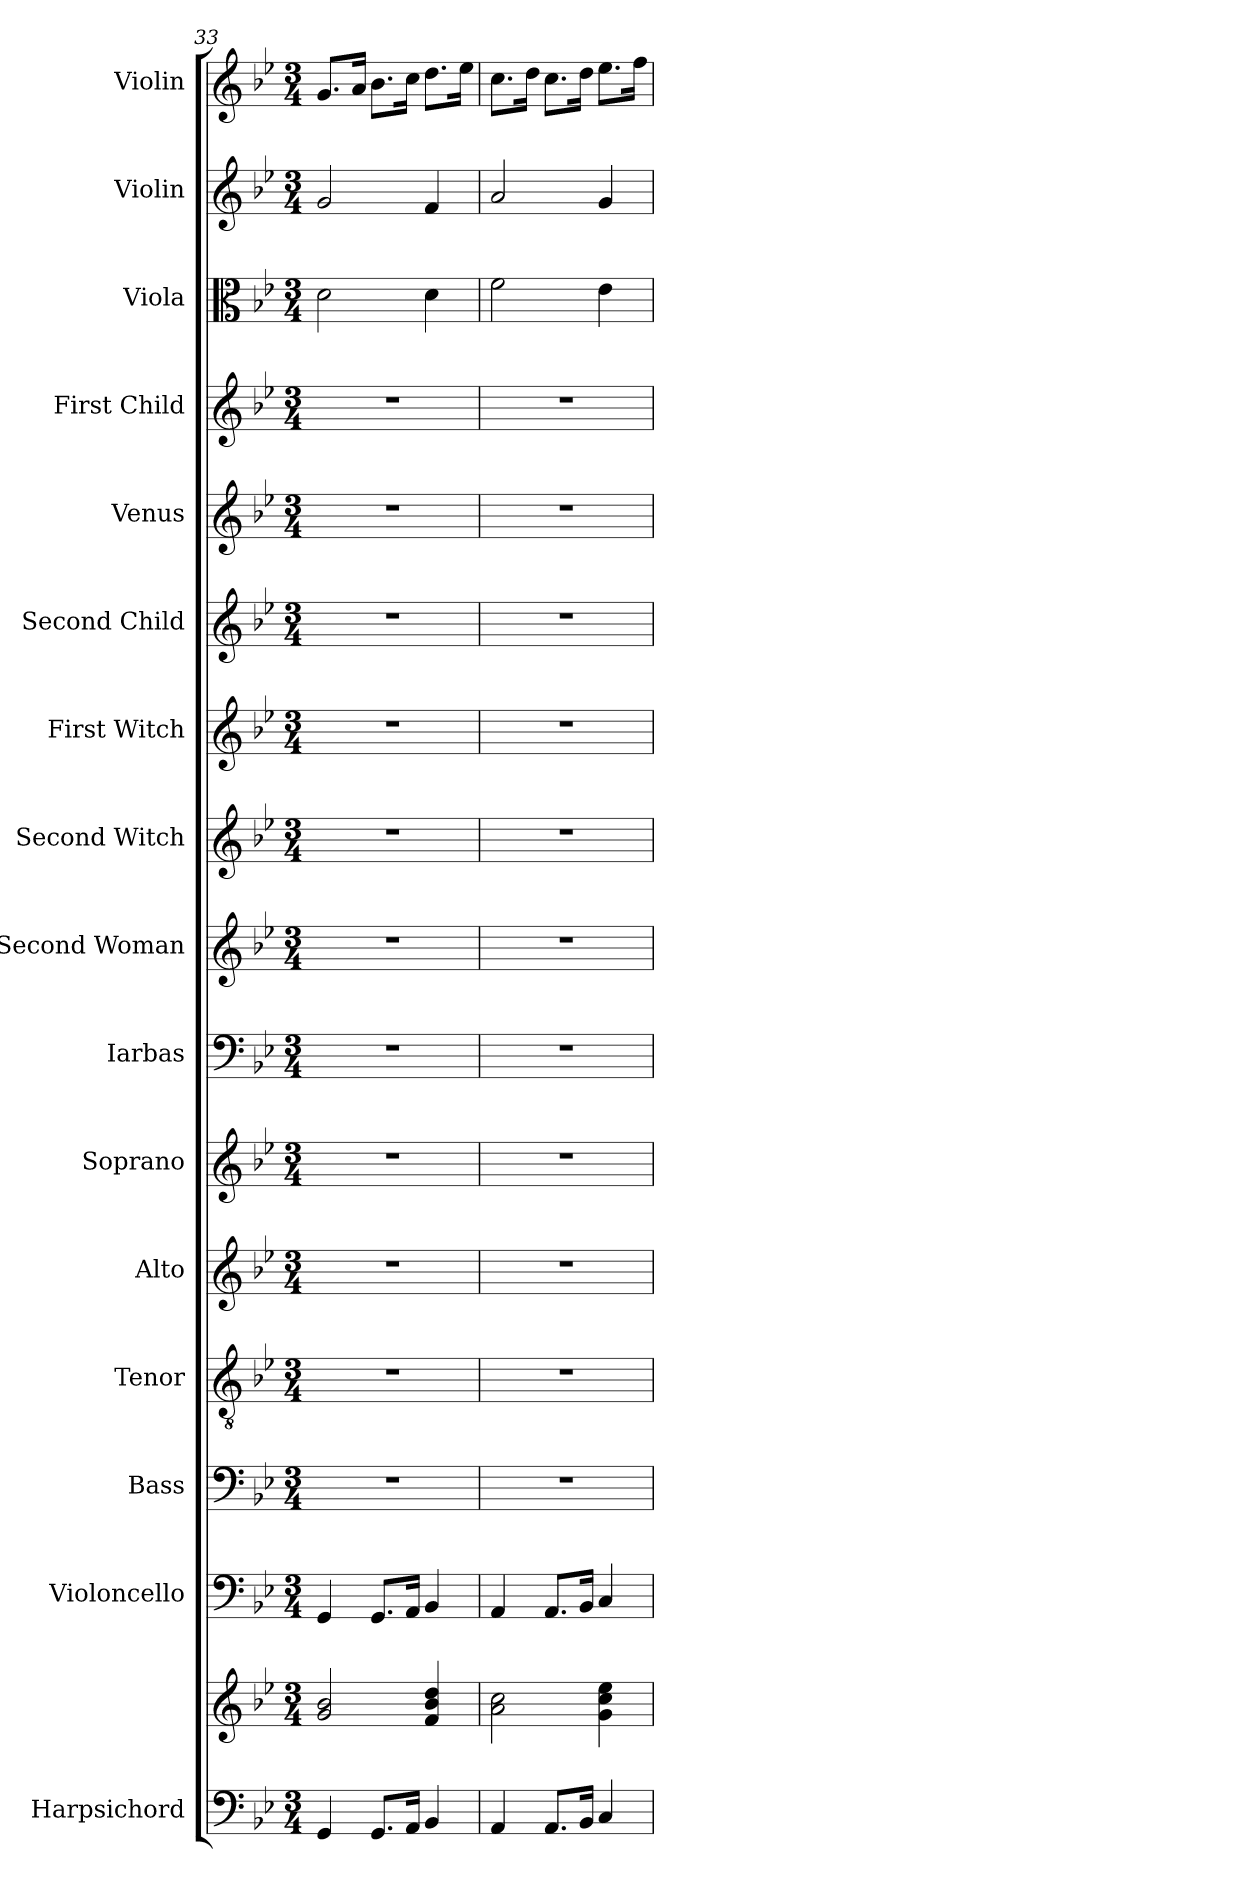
**kern	**kern	**kern	**kern	**kern	**kern	**kern	**kern	**kern	**kern	**kern	**kern	**kern	**kern	**kern	**kern	**kern
*part16	*part16	*part15	*part14	*part13	*part12	*part11	*part10	*part9	*part8	*part7	*part6	*part5	*part4	*part3	*part2	*part1
*staff17	*staff16	*staff15	*staff14	*staff13	*staff12	*staff11	*staff10	*staff9	*staff8	*staff7	*staff6	*staff5	*staff4	*staff3	*staff2	*staff1
*I"Harpsichord	*	*I"Violoncello	*I"Bass	*I"Tenor	*I"Alto	*I"Soprano	*I"Iarbas	*I"Second Woman	*I"Second Witch	*I"First Witch	*I"Second Child	*I"Venus	*I"First Child	*I"Viola	*I"Violin	*I"Violin
*I'Hch.	*	*I'Vc.	*I'B.	*I'T.	*I'A.	*I'S.	*I'I.	*I'2W	*I'W2.	*I'W1	*I'C2.	*I'V.	*I'C1	*I'Vla.	*I'Vln.	*I'Vln.
*clefF4	*clefG2	*clefF4	*clefF4	*clefGv2	*clefG2	*clefG2	*clefF4	*clefG2	*clefG2	*clefG2	*clefG2	*clefG2	*clefG2	*clefC3	*clefG2	*clefG2
*k[b-e-]	*k[b-e-]	*k[b-e-]	*k[b-e-]	*k[b-e-]	*k[b-e-]	*k[b-e-]	*k[b-e-]	*k[b-e-]	*k[b-e-]	*k[b-e-]	*k[b-e-]	*k[b-e-]	*k[b-e-]	*k[b-e-]	*k[b-e-]	*k[b-e-]
*M3/4	*M3/4	*M3/4	*M3/4	*M3/4	*M3/4	*M3/4	*M3/4	*M3/4	*M3/4	*M3/4	*M3/4	*M3/4	*M3/4	*M3/4	*M3/4	*M3/4
=33	=33	=33	=33	=33	=33	=33	=33	=33	=33	=33	=33	=33	=33	=33	=33	=33
4GG/	2g/ 2b-/	4GG/	2.r	2.r	2.r	2.r	2.r	2.r	2.r	2.r	2.r	2.r	2.r	2d\	2g/	8.g/L
.	.	.	.	.	.	.	.	.	.	.	.	.	.	.	.	16a/Jk
8.GG/L	.	8.GG/L	.	.	.	.	.	.	.	.	.	.	.	.	.	8.b-\L
16AA/Jk	.	16AA/Jk	.	.	.	.	.	.	.	.	.	.	.	.	.	16cc\Jk
4BB-/	4f/ 4b-/ 4dd/	4BB-/	.	.	.	.	.	.	.	.	.	.	.	4d\	4f/	8.dd\L
.	.	.	.	.	.	.	.	.	.	.	.	.	.	.	.	16ee-\Jk
=34	=34	=34	=34	=34	=34	=34	=34	=34	=34	=34	=34	=34	=34	=34	=34	=34
4AA/	2a\ 2cc\	4AA/	2.r	2.r	2.r	2.r	2.r	2.r	2.r	2.r	2.r	2.r	2.r	2f\	2a/	8.cc\L
.	.	.	.	.	.	.	.	.	.	.	.	.	.	.	.	16dd\Jk
8.AA/L	.	8.AA/L	.	.	.	.	.	.	.	.	.	.	.	.	.	8.cc\L
16BB-/Jk	.	16BB-/Jk	.	.	.	.	.	.	.	.	.	.	.	.	.	16dd\Jk
4C/	4g\ 4cc\ 4ee-\	4C/	.	.	.	.	.	.	.	.	.	.	.	4e-\	4g/	8.ee-\L
.	.	.	.	.	.	.	.	.	.	.	.	.	.	.	.	16ff\Jk
=	=	=	=	=	=	=	=	=	=	=	=	=	=	=	=	=
*-	*-	*-	*-	*-	*-	*-	*-	*-	*-	*-	*-	*-	*-	*-	*-	*-
